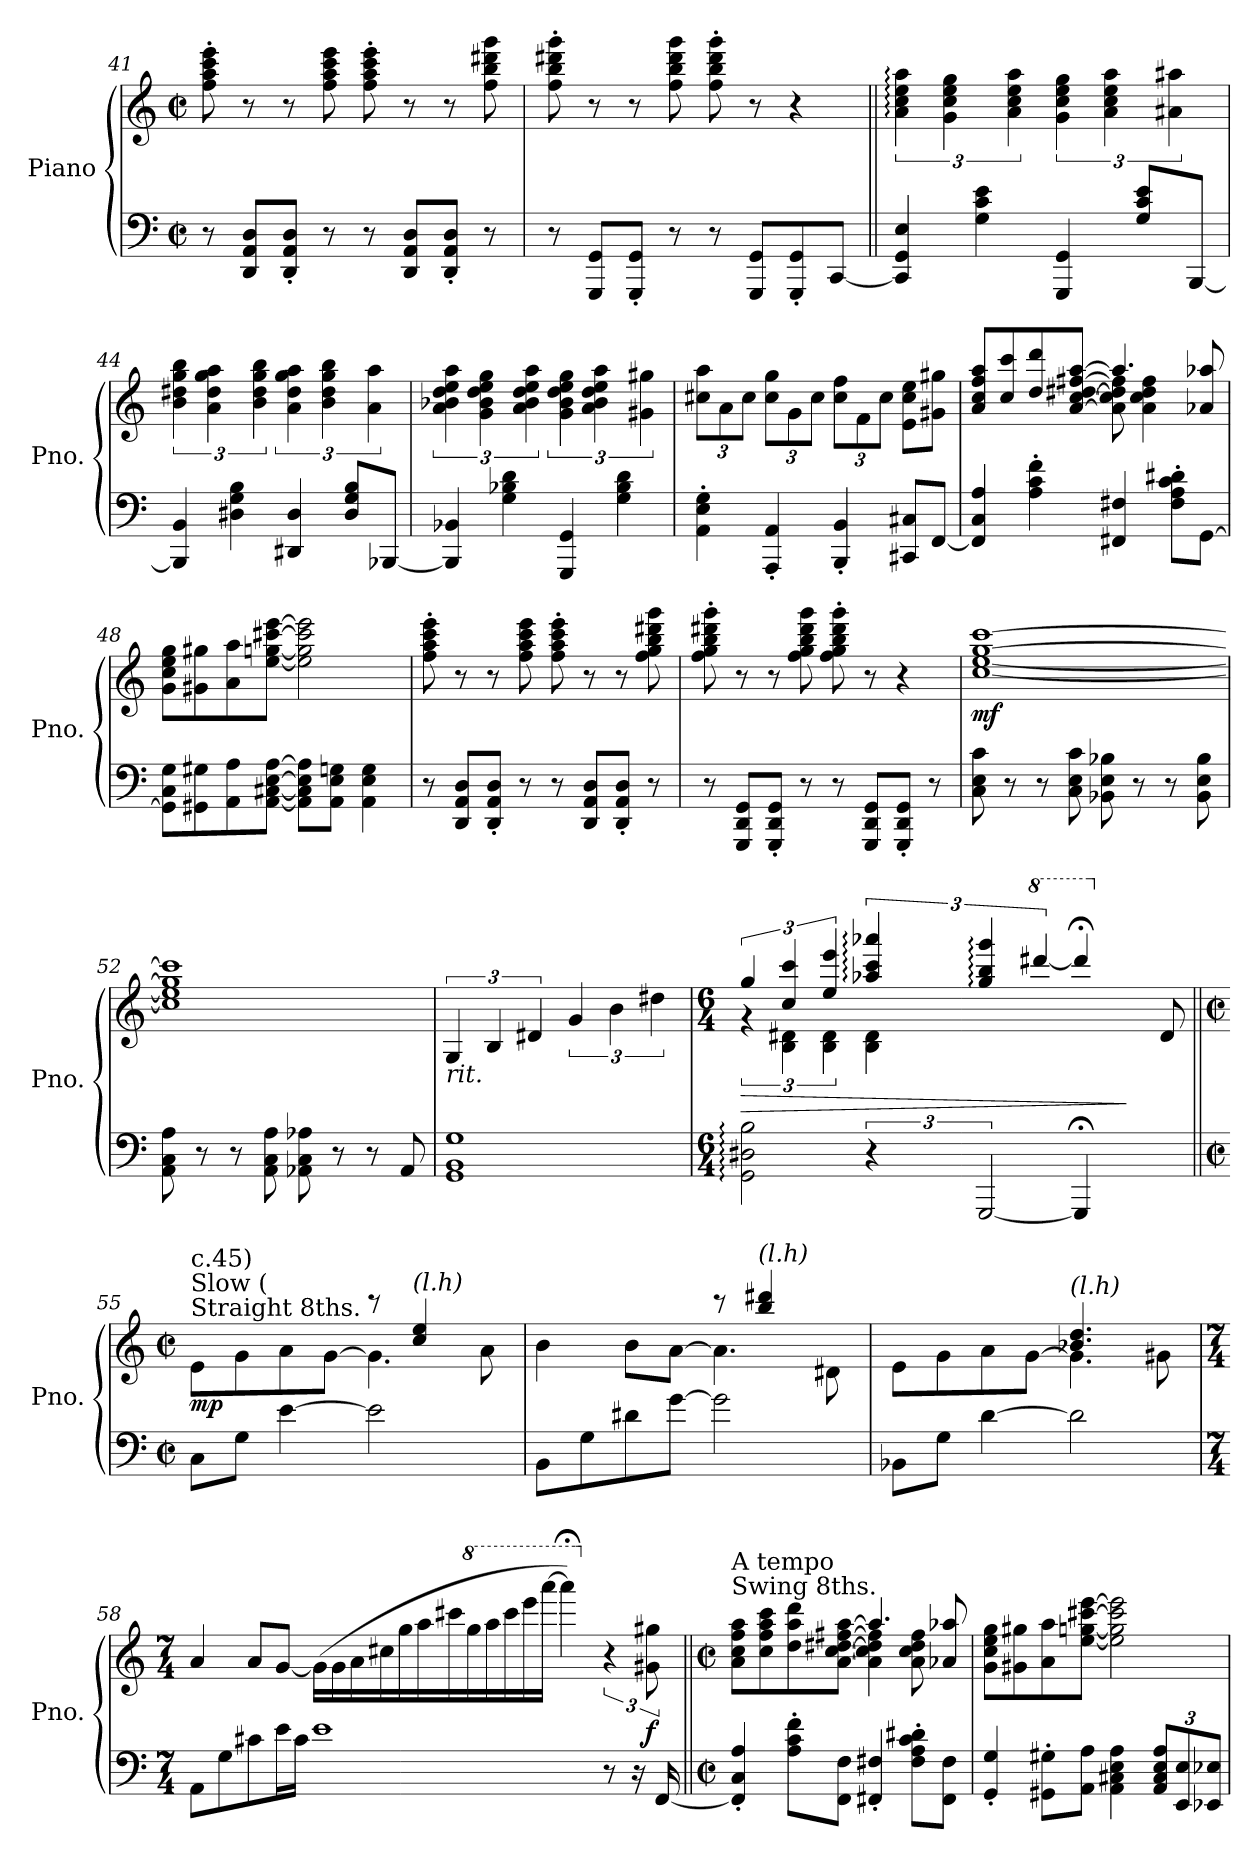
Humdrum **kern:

**kern	**kern	**dynam
*part1	*part1	*part1
*staff2	*staff1	*staff1/2
*I"Piano	*	*
*I'Pno.	*	*
*clefF4	*clefG2	*
*k[]	*k[]	*
*M2/2	*M2/2	*
*met(c|)	*met(c|)	*
=41	=41	=41
8r	8ff\' 8aa\' 8ccc\' 8eee\'	.
8DD/ 8AA/ 8D/L	8r	.
8DD/' 8AA/' 8D/'J	8r	.
8r	8ff\ 8aa\ 8ccc\ 8eee\	.
8r	8ff\' 8aa\' 8ccc\' 8eee\'	.
8DD/ 8AA/ 8D/L	8r	.
8DD/' 8AA/' 8D/'J	8r	.
8r	8ff\ 8bb\ 8ddd#X\ 8ggg\	.
=42	=42	=42
8r	8ff\' 8bb\' 8ddd#X\' 8ggg\'	.
8GGG/ 8GG/L	8r	.
8GGG/' 8GG/'J	8r	.
8r	8ff\ 8bb\ 8ddd#\ 8ggg\	.
8r	8ff\' 8bb\' 8ddd#\' 8ggg\'	.
8GGG/ 8GG/L	8r	.
8GGG/' 8GG/'	4r	.
[8CC/J	.	.
!!LO:LB:g=z
=43||	=43||	=43||
4CC/] 4GG/ 4E/	6a\: 6cc\: 6ee\: 6aa\:	.
.	6g\ 6cc\ 6ee\ 6gg\	.
4G\ 4c\ 4e\	.	.
.	6a\ 6cc\ 6ee\ 6aa\	.
4GGG/ 4GG/	6g\ 6cc\ 6ee\ 6gg\	.
.	6a\ 6cc\ 6ee\ 6aa\	.
8G/ 8c/ 8e/L	.	.
.	6a#X\ 6aa#X\	.
[8BBB/J	.	.
=44	=44	=44
4BBB/] 4BB/	6b\ 6dd#X\ 6gg\ 6bb\	.
.	6a\ 6dd#\ 6gg\ 6aa\	.
4D#X\ 4G\ 4B\	.	.
.	6b\ 6dd#\ 6gg\ 6bb\	.
4DD#X/ 4D#/	6a\ 6dd#\ 6gg\ 6aa\	.
.	6b\ 6dd#\ 6gg\ 6bb\	.
8D#/ 8G/ 8B/L	.	.
.	6a\ 6aa\	.
[8BBB-X/J	.	.
=45	=45	=45
4BBB-/] 4BB-X/	6a\ 6b-X\ 6dd\ 6ee\ 6aa\	.
.	6g\ 6b-\ 6dd\ 6ee\ 6gg\	.
4G\ 4B-X\ 4d\	.	.
.	6a\ 6b-\ 6dd\ 6ee\ 6aa\	.
4GGG/ 4GG/	6g\ 6b-\ 6dd\ 6ee\ 6gg\	.
.	6a\ 6b-\ 6dd\ 6ee\ 6aa\	.
4G\ 4B-\ 4d\	.	.
.	6g#X\ 6gg#X\	.
=46	=46	=46
*	*Xbrackettup	*
4AA\' 4E\' 4G\'	12cc#X\ 12aa\L	.
.	12a\	.
.	12cc#\J	.
4AAA/' 4AA/'	12cc#\ 12gg\L	.
.	12g\	.
.	12cc#\J	.
4BBB/' 4BB/'	12cc#\ 12ff\L	.
.	12f\	.
.	12cc#\J	.
8CC#X/ 8C#X/L	8e\ 8cc#\ 8ee\L	.
[8FF/J	8g#X\ 8gg#X\J	.
!!LO:LB:g=z
=47	=47	=47
*	*^	*
4FF/] 4C/ 4A/	8a/ 8cc/ 8ff/ 8aa/L	2ryy	.
.	8cc/ 8ccc/	.	.
4A\' 4c\' 4f\'	8dd/ 8ddd/	.	.
.	[8a/ [8cc/ [8dd#X/ [8ff#X/ [8aa/J	.	.
4FF#X/ 4F#X/	4.aa/]	8a\] 8cc\] 8dd#\] 8ff#\]	.
.	.	4a\ 4cc\ 4dd#\ 4ff#\	.
8F#\' 8A\' 8c\' 8d#X\'L	.	.	.
[8GG\J	8a-X/ 8aa-X/	8ryy	.
*	*v	*v	*
=48	=48	=48
8GG\] 8C\ 8G\L	8g\ 8cc\ 8ee\ 8gg\L	.
8GG#X\ 8G#X\	8g#X\ 8gg#X\	.
8AA\ 8A\	8a\ 8aa\	.
[8AA\ [8C#X\ [8E\ [8A\J	[8ee\ [8ggn\ [8ccc#X\ [8eee\J	.
8AA\] 8C#\] 8E\] 8A\]L	2ee\] 2gg\] 2ccc#\] 2eee\]	.
8AA\ 8E\ 8Gn\J	.	.
4AA\ 4E\ 4G\	.	.
=49	=49	=49
8r	8ff\' 8aa\' 8ccc\' 8eee\'	.
8DD/ 8AA/ 8D/L	8r	.
8DD/' 8AA/' 8D/'J	8r	.
8r	8ff\ 8aa\ 8ccc\ 8eee\	.
8r	8ff\' 8aa\' 8ccc\' 8eee\'	.
8DD/ 8AA/ 8D/L	8r	.
8DD/' 8AA/' 8D/'J	8r	.
8r	8ff\ 8gg\ 8bb\ 8ddd#X\ 8ggg\	.
=50	=50	=50
8r	8ff\' 8gg\' 8bb\' 8ddd#X\' 8ggg\'	.
8GGG/ 8DD/ 8GG/L	8r	.
8GGG/' 8DD/' 8GG/'J	8r	.
8r	8ff\ 8gg\ 8bb\ 8ddd#\ 8ggg\	.
8r	8ff\' 8gg\' 8bb\' 8ddd#\' 8ggg\'	.
8GGG/ 8DD/ 8GG/L	8r	.
8GGG/' 8DD/' 8GG/'J	4r	.
8r	.	.
!!LO:PB:g=z
=51	=51	=51
!	!	!LO:DY:b
8C\ 8E\ 8c\	[1cc [1ee [1gg [1ccc	mf
8r	.	.
8r	.	.
8C\ 8E\ 8c\	.	.
8BB-X\ 8E\ 8B-X\	.	.
8r	.	.
8r	.	.
8BB-\ 8E\ 8B-\	.	.
=52	=52	=52
8AA\ 8C\ 8A\	1cc] 1ee] 1gg] 1ccc]	.
8r	.	.
8r	.	.
8AA\ 8C\ 8A\	.	.
8AA-X\ 8C\ 8A-X\	.	.
8r	.	.
8r	.	.
*	*MM110	*
8AA-/	.	.
=53	=53	=53
*	*brackettup	*
!	!LO:TX:b:i:t=rit.	!
1GG 1BB 1G	6G/	.
.	6B/	.
.	6d#X/	.
.	6g/	.
*	*MM105	*
.	6b\	.
.	6dd#X\	.
=54	=54	=54
*M6/4	*M6/4	*
*	*MM90	*
!	!	!LO:HP:b
*	*^	*
2GG\: 2D#X\: 2B\:	6gg/	6rg	>
*	*MM80	*	*
.	6cc/ 6ccc/	6B\ 6d#X\	.
*	*MM70	*	*
.	6ee/ 6eee/	6B\ 6d#\	.
*	*MM60	*	*
6r	6aa-X/: 6ccc/: 6aaa-X/:	4B\ 4d#\	.
*	*MM50	*	*
[3GGG/	6gg/: 6bb/: 6ggg/:	.	.
.	.	2.ryy	.
*	*8va	*	*
.	[6dddd#X/	.	.
4GGG;</]	4dddd#;</]	.	.
*	*X8va	*	*
4ryy	8ryy	.	]
*	*MM50	*	*
.	8d#/	.	.
!!LO:LB:g=z	!!
=55||	=55||	=55||	=55||
*M2/2	*M2/2	*	*
*met(c|)	*met(c|)	*	*
*	*MM90	*	*
!	!LO:TX:t=Straight 8ths.	!	!
!	!LO:TX:a:t=Slow (	!	!
!	!LO:TX:a:t=c.45)	!	!
!	!	!	!LO:DY:b
8C\L	8e\L	2ryy	mp
*	*MM82	*	*
8G\J	8g\	.	.
*	*MM85	*	*
[4e\	8a\	.	.
*	*MM90	*	*
.	[8g\J	.	.
2e\]	4.g\]	8rccc	.
*	*MM60	*	*
!	!	!LO:TX:a:i:t=(l.h)	!
.	.	4cc/ 4ee/	.
.	8a\	8ryy	.
=56	=56	=56	=56
*	*MM100	*	*
8BB\L	4b\	2ryy	.
8G\	.	.	.
8d#X\	8b\L	.	.
*	*MM90	*	*
[8g\J	[8a\J	.	.
2g\]	4.a\]	8rccc	.
*	*MM60	*	*
!	!	!LO:TX:a:i:t=(l.h)	!
.	.	4bb/ 4ddd#X/	.
*	*MM80	*	*
.	8d#X\	8ryy	.
=57	=57	=57	=57
8BB-X\L	8e\L	2ryy	.
*	*MM95	*	*
8G\J	8g\	.	.
[4d\	8a\	.	.
.	[8g\J	.	.
*	*MM90	*	*
!	!LO:TX:a:i:t=(l.h)	!	!
2d\]	4.g\]	4.b-X/ 4.dd/	.
*	*MM85	*	*
.	8g#X\	8ryy	.
*	*v	*v	*
=58	=58	=58
*M7/4	*M7/4	*
8AA\L	4a/	.
8G\	.	.
*	*MM80	*
8c#X\	8a/L	.
*	*MM75	*
16e\L	[8g/J	.
16c#\JJ	.	.
*	*MM200	*
1e	(>16g\LL]	.
*	*MM210	*
.	16g\	.
*	*MM220	*
.	16a\	.
.	16cc#X\	.
*	*MM230	*
.	16gg\	.
*	*MM240	*
.	16aa\	.
.	16ccc#X\	.
*	*8va	*
.	16ggg\	.
*	*MM250	*
.	16aaa\	.
.	16cccc#\	.
.	16eeee\	.
.	[16aaaa\JJ	.
.	4aaaa;<\])	.
*	*X8va	*
8r	6r	.
*	*MM110	*
16r	.	.
!	!	!LO:DY:b
.	12g#X\ 12gg#X\	f
[16FF/	.	.
!!LO:LB:g=z
=59||	=59||	=59||
*M2/2	*M2/2	*
*met(c|)	*met(c|)	*
*	*MM124	*
*	*^	*
!	!LO:TX:t=Swing 8ths.	!	!
!	!LO:TX:a:t=A tempo	!	!
4FF/]' 4C/' 4A/'	8a\ 8cc\ 8ff\ 8aa\L	2ryy	.
*	*MM115	*	*
.	8cc\ 8ff\ 8aa\ 8ccc\	.	.
*	*MM120	*	*
8A\' 8c\' 8f\'L	8dd\ 8aa\ 8ddd\	.	.
8FF\ 8F\J	[8a\ [8cc\ [8dd#X\ [8ff#X\ [8aa\J	.	.
*	*MM125	*	*
4FF#X/' 4F#X/'	4.aa/]	4a\] 4cc\] 4dd#\] 4ff#\]	.
8F#\' 8A\' 8c\' 8d#X\'L	.	8a\ 8cc\ 8dd#\ 8ff#\	.
8FF#\ 8F#\J	8a-X/ 8aa-X/	8ryy	.
*	*v	*v	*
=60	=60	=60
4GG/' 4G/'	8g\ 8cc\ 8ee\ 8gg\L	.
.	8g#X\ 8gg#X\	.
8GG#X\' 8G#X\'L	8a\ 8aa\	.
8AA\ 8A\J	[8ee\ [8ggn\ [8ccc#X\ [8eee\J	.
4AA\ 4C#X\ 4E\ 4A\	2ee\] 2gg\] 2ccc#\] 2eee\]	.
*Xbrackettup	*	*
12AA/ 12C#/ 12E/ 12A/L	.	.
12EE/ 12E/	.	.
12EE-X/ 12E-X/J	.	.
=	=	=
*-	*-	*-
